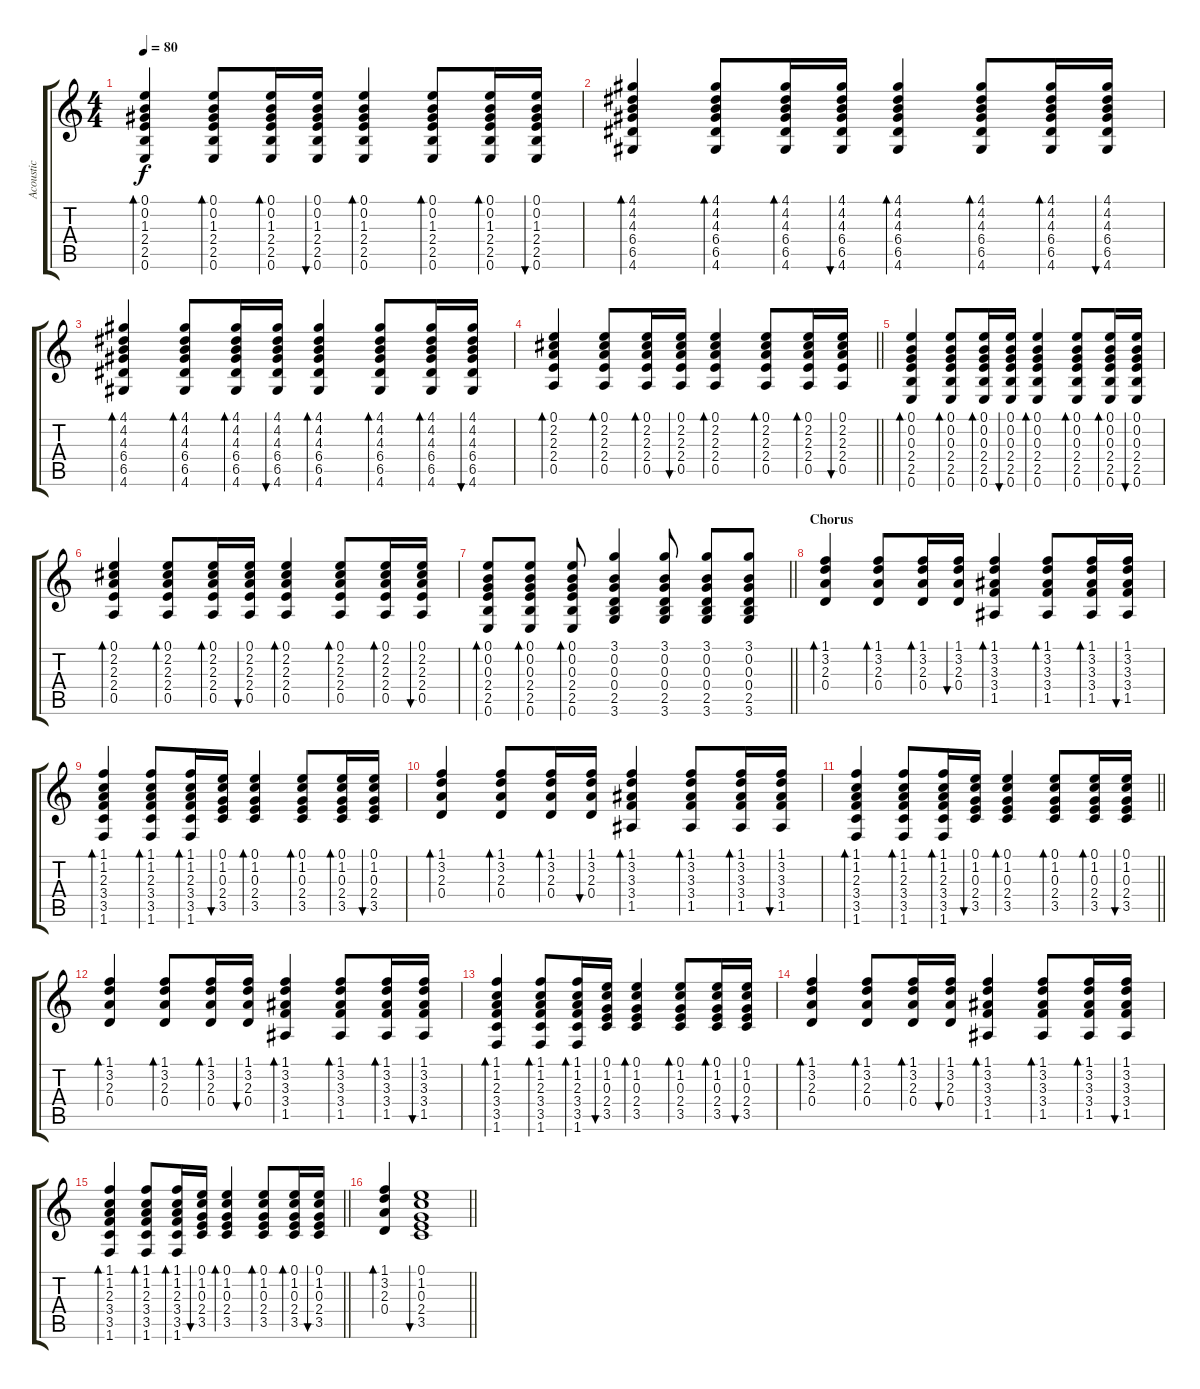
\track ("Acoustic" "Acoustic") {instrument acousticguitarsteel}
\staff {score tabs}
\tuning (E4 B3 G3 D3 A2 E2) {hide}
\ts (4 4)
\tempo 80
\clef g2
\ks c
(0.1 0.2 1.3 2.4 2.5 0.6).4{bd 60 dy f instrument acousticguitarsteel} (0.1 0.2 1.3 2.4 2.5 0.6).8{bd 60} (0.1 0.2 1.3 2.4 2.5 0.6).16{bd 60} (0.1 0.2 1.3 2.4 2.5 0.6).16{bu 60} (0.1 0.2 1.3 2.4 2.5 0.6).4{bd 60 instrument acousticguitarsteel} (0.1 0.2 1.3 2.4 2.5 0.6).8{bd 60 instrument acousticguitarsteel} (0.1 0.2 1.3 2.4 2.5 0.6).16{bd 60 instrument acousticguitarsteel} (0.1 0.2 1.3 2.4 2.5 0.6).16{bu 60 instrument acousticguitarsteel} |
(4.1 4.2 4.3 6.4 6.5 4.6).4{bd 60 instrument acousticguitarsteel} (4.1 4.2 4.3 6.4 6.5 4.6).8{bd 60} (4.1 4.2 4.3 6.4 6.5 4.6).16{bd 60} (4.1 4.2 4.3 6.4 6.5 4.6).16{bu 60} (4.1 4.2 4.3 6.4 6.5 4.6).4{bd 60 instrument acousticguitarsteel} (4.1 4.2 4.3 6.4 6.5 4.6).8{bd 60 instrument acousticguitarsteel} (4.1 4.2 4.3 6.4 6.5 4.6).16{bd 60 instrument acousticguitarsteel} (4.1 4.2 4.3 6.4 6.5 4.6).16{bu 60 instrument acousticguitarsteel} |
(4.1 4.2 4.3 6.4 6.5 4.6).4{bd 60 instrument acousticguitarsteel} (4.1 4.2 4.3 6.4 6.5 4.6).8{bd 60} (4.1 4.2 4.3 6.4 6.5 4.6).16{bd 60} (4.1 4.2 4.3 6.4 6.5 4.6).16{bu 60} (4.1 4.2 4.3 6.4 6.5 4.6).4{bd 60 instrument acousticguitarsteel} (4.1 4.2 4.3 6.4 6.5 4.6).8{bd 60 instrument acousticguitarsteel} (4.1 4.2 4.3 6.4 6.5 4.6).16{bd 60 instrument acousticguitarsteel} (4.1 4.2 4.3 6.4 6.5 4.6).16{bu 60 instrument acousticguitarsteel} |
\barLineRight lightlight
(0.1 2.2 2.3 2.4 0.5).4{bd 60} (0.1 2.2 2.3 2.4 0.5).8{bd 60} (0.1 2.2 2.3 2.4 0.5).16{bd 60} (0.1 2.2 2.3 2.4 0.5).16{bu 60} (0.1 2.2 2.3 2.4 0.5).4{bd 60} (0.1 2.2 2.3 2.4 0.5).8{bd 60} (0.1 2.2 2.3 2.4 0.5).16{bd 60} (0.1 2.2 2.3 2.4 0.5).16{bu 60} |
(0.1 0.2 0.3 2.4 2.5 0.6).4{bd 60 instrument acousticguitarsteel} (0.1 0.2 0.3 2.4 2.5 0.6).8{bd 60} (0.1 0.2 0.3 2.4 2.5 0.6).16{bd 60} (0.1 0.2 0.3 2.4 2.5 0.6).16{bu 60} (0.1 0.2 0.3 2.4 2.5 0.6).4{bd 60 instrument acousticguitarsteel} (0.1 0.2 0.3 2.4 2.5 0.6).8{bd 60 instrument acousticguitarsteel} (0.1 0.2 0.3 2.4 2.5 0.6).16{bd 60 instrument acousticguitarsteel} (0.1 0.2 0.3 2.4 2.5 0.6).16{bu 60 instrument acousticguitarsteel} |
(0.1 2.2 2.3 2.4 0.5).4{bd 60} (0.1 2.2 2.3 2.4 0.5).8{bd 60} (0.1 2.2 2.3 2.4 0.5).16{bd 60} (0.1 2.2 2.3 2.4 0.5).16{bu 60} (0.1 2.2 2.3 2.4 0.5).4{bd 60} (0.1 2.2 2.3 2.4 0.5).8{bd 60} (0.1 2.2 2.3 2.4 0.5).16{bd 60} (0.1 2.2 2.3 2.4 0.5).16{bu 60} |
\barLineRight lightlight
(0.1 0.2 0.3 2.4 2.5 0.6).8{bd 60 instrument acousticguitarsteel} (0.1 0.2 0.3 2.4 2.5 0.6).8{bd 60} (0.1 0.2 0.3 2.4 2.5 0.6).8{bd 60} (3.1 0.2 0.3 0.4 2.5 3.6).4 (3.1 0.2 0.3 0.4 2.5 3.6).8 (3.1 0.2 0.3 0.4 2.5 3.6).8 (3.1 0.2 0.3 0.4 2.5 3.6).8 |
\section ("" "Chorus")
(1.1 3.2 2.3 0.4).4{bd 60 instrument acousticguitarsteel} (1.1 3.2 2.3 0.4).8{bd 60} (1.1 3.2 2.3 0.4).16{bd 60} (1.1 3.2 2.3 0.4).16{bu 60} (1.1 3.2 3.3 3.4 1.5).4{bd 60 instrument acousticguitarsteel} (1.1 3.2 3.3 3.4 1.5).8{bd 60 instrument acousticguitarsteel} (1.1 3.2 3.3 3.4 1.5).16{bd 60 instrument acousticguitarsteel} (1.1 3.2 3.3 3.4 1.5).16{bu 60 instrument acousticguitarsteel} |
(1.1 1.2 2.3 3.4 3.5 1.6).4{bd 60 instrument acousticguitarsteel} (1.1 1.2 2.3 3.4 3.5 1.6).8{bd 60} (1.1 1.2 2.3 3.4 3.5 1.6).16{bd 60} (0.1 1.2 0.3 2.4 3.5).16{bu 60} (0.1 1.2 0.3 2.4 3.5).4{bd 60 instrument acousticguitarsteel} (0.1 1.2 0.3 2.4 3.5).8{bd 60} (0.1 1.2 0.3 2.4 3.5).16{bd 60} (0.1 1.2 0.3 2.4 3.5).16{bu 60} |
(1.1 3.2 2.3 0.4).4{bd 60 instrument acousticguitarsteel} (1.1 3.2 2.3 0.4).8{bd 60} (1.1 3.2 2.3 0.4).16{bd 60} (1.1 3.2 2.3 0.4).16{bu 60} (1.1 3.2 3.3 3.4 1.5).4{bd 60 instrument acousticguitarsteel} (1.1 3.2 3.3 3.4 1.5).8{bd 60 instrument acousticguitarsteel} (1.1 3.2 3.3 3.4 1.5).16{bd 60 instrument acousticguitarsteel} (1.1 3.2 3.3 3.4 1.5).16{bu 60 instrument acousticguitarsteel} |
\barLineRight lightlight
(1.1 1.2 2.3 3.4 3.5 1.6).4{bd 60 instrument acousticguitarsteel} (1.1 1.2 2.3 3.4 3.5 1.6).8{bd 60} (1.1 1.2 2.3 3.4 3.5 1.6).16{bd 60} (0.1 1.2 0.3 2.4 3.5).16{bu 60} (0.1 1.2 0.3 2.4 3.5).4{bd 60 instrument acousticguitarsteel} (0.1 1.2 0.3 2.4 3.5).8{bd 60} (0.1 1.2 0.3 2.4 3.5).16{bd 60} (0.1 1.2 0.3 2.4 3.5).16{bu 60} |
(1.1 3.2 2.3 0.4).4{bd 60 instrument acousticguitarsteel} (1.1 3.2 2.3 0.4).8{bd 60} (1.1 3.2 2.3 0.4).16{bd 60} (1.1 3.2 2.3 0.4).16{bu 60} (1.1 3.2 3.3 3.4 1.5).4{bd 60 instrument acousticguitarsteel} (1.1 3.2 3.3 3.4 1.5).8{bd 60 instrument acousticguitarsteel} (1.1 3.2 3.3 3.4 1.5).16{bd 60 instrument acousticguitarsteel} (1.1 3.2 3.3 3.4 1.5).16{bu 60 instrument acousticguitarsteel} |
(1.1 1.2 2.3 3.4 3.5 1.6).4{bd 60 instrument acousticguitarsteel} (1.1 1.2 2.3 3.4 3.5 1.6).8{bd 60} (1.1 1.2 2.3 3.4 3.5 1.6).16{bd 60} (0.1 1.2 0.3 2.4 3.5).16{bu 60} (0.1 1.2 0.3 2.4 3.5).4{bd 60 instrument acousticguitarsteel} (0.1 1.2 0.3 2.4 3.5).8{bd 60} (0.1 1.2 0.3 2.4 3.5).16{bd 60} (0.1 1.2 0.3 2.4 3.5).16{bu 60} |
(1.1 3.2 2.3 0.4).4{bd 60 instrument acousticguitarsteel} (1.1 3.2 2.3 0.4).8{bd 60} (1.1 3.2 2.3 0.4).16{bd 60} (1.1 3.2 2.3 0.4).16{bu 60} (1.1 3.2 3.3 3.4 1.5).4{bd 60 instrument acousticguitarsteel} (1.1 3.2 3.3 3.4 1.5).8{bd 60 instrument acousticguitarsteel} (1.1 3.2 3.3 3.4 1.5).16{bd 60 instrument acousticguitarsteel} (1.1 3.2 3.3 3.4 1.5).16{bu 60 instrument acousticguitarsteel} |
\barLineRight lightlight
(1.1 1.2 2.3 3.4 3.5 1.6).4{bd 60 instrument acousticguitarsteel} (1.1 1.2 2.3 3.4 3.5 1.6).8{bd 60} (1.1 1.2 2.3 3.4 3.5 1.6).16{bd 60} (0.1 1.2 0.3 2.4 3.5).16{bu 60} (0.1 1.2 0.3 2.4 3.5).4{bd 60 instrument acousticguitarsteel} (0.1 1.2 0.3 2.4 3.5).8{bd 60} (0.1 1.2 0.3 2.4 3.5).16{bd 60} (0.1 1.2 0.3 2.4 3.5).16{bu 60} |
\barLineRight lightlight
(1.1 3.2 2.3 0.4).4{bd 60 instrument acousticguitarsteel} (0.1 1.2 0.3 2.4 3.5).1{bu 60}
